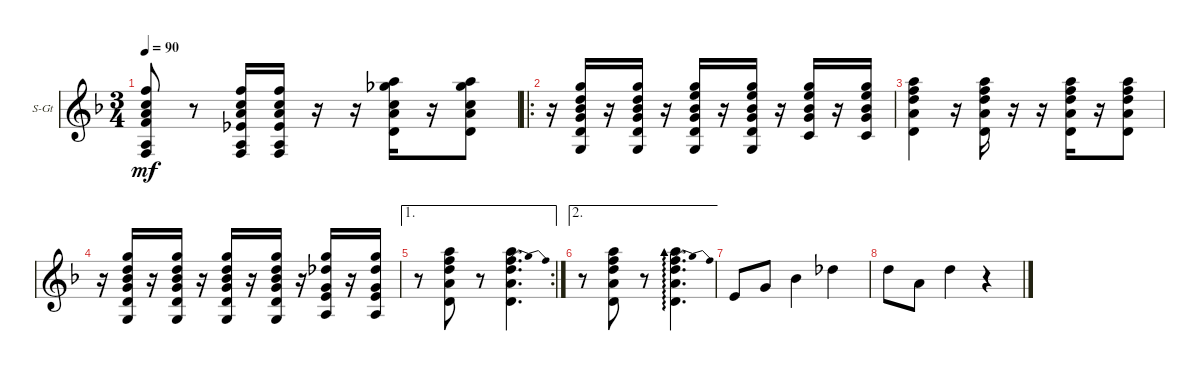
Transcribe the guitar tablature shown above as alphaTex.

\defaultSystemsLayout 4
\bracketExtendMode groupsimilarinstruments
\firstSystemTrackNameOrientation horizontal
\otherSystemsTrackNameOrientation horizontal
\track ("Steel Guitar" "S-Gt") {instrument acousticguitarsteel}
\staff {score}
\tuning (E4 B3 G3 D3 A2 E2)
\ts (3 4)
\tempo 90
\clef g2
\ks dminor
(1.6 0.5 3.4 2.3 1.2 1.1).8{dy mf} r.8 (1.6 0.5 1.4 2.3 1.2 1.1).16 (1.6 0.5 1.4 2.3 1.2 1.1).16 r.16 r.16 (5.5 7.4 5.3 7.2 5.1).16 r.16 (5.5 7.4 5.3 7.2 5.1).8 |
\ro
r.16 (3.6 5.5 5.4 3.3 3.2 3.1).16 r.16 (3.6 5.5 5.4 3.3 3.2 3.1).16 r.16 (3.6 5.5 5.4 3.3 5.2 3.1).16 r.16 (3.6 5.5 5.4 3.3 5.2 3.1).16 r.16 (3.5 5.4 3.3 5.2 3.1).16 r.16 (3.5 5.4 3.3 5.2 3.1).16 |
(5.5 7.4 7.3 6.2 5.1).4 r.16 (5.5 7.4 7.3 6.2 5.1).16 r.16 r.16 (5.5 7.4 7.3 6.2 5.1).16 r.16 (5.5 7.4 7.3 6.2 5.1).8 |
r.16 (3.6 5.5 5.4 3.3 3.2 3.1).16 r.16 (3.6 5.5 5.4 3.3 3.2 3.1).16 r.16 (3.6 5.5 5.4 3.3 3.2 3.1).16 r.16 (3.6 5.5 5.4 3.3 3.2 3.1).16 r.16 (0.5 2.4 0.3 2.2 3.1).16 r.16 (0.5 2.4 0.3 2.2 3.1).16 |
\ae 1
\rc 2
r.8 (5.5 7.4 7.3 6.2 5.1).8 r.8 (5.5 7.4 7.3 6.2{be (bendrelease 0 0 10.2 4 20.4 4 30 0)} 5.1).4{d} |
\ae 2
r.8 (5.5 7.4 7.3 6.2 5.1).8 r.8 (5.5 7.4 7.3 6.2{be (bendrelease 0 0 10.2 4 20.4 4 30 0)} 5.1).4{d ad 0} |
7.5.8 0.3.8 3.3.4 2.2.4 |
3.2.8 2.3.8 3.2.4 r.4
